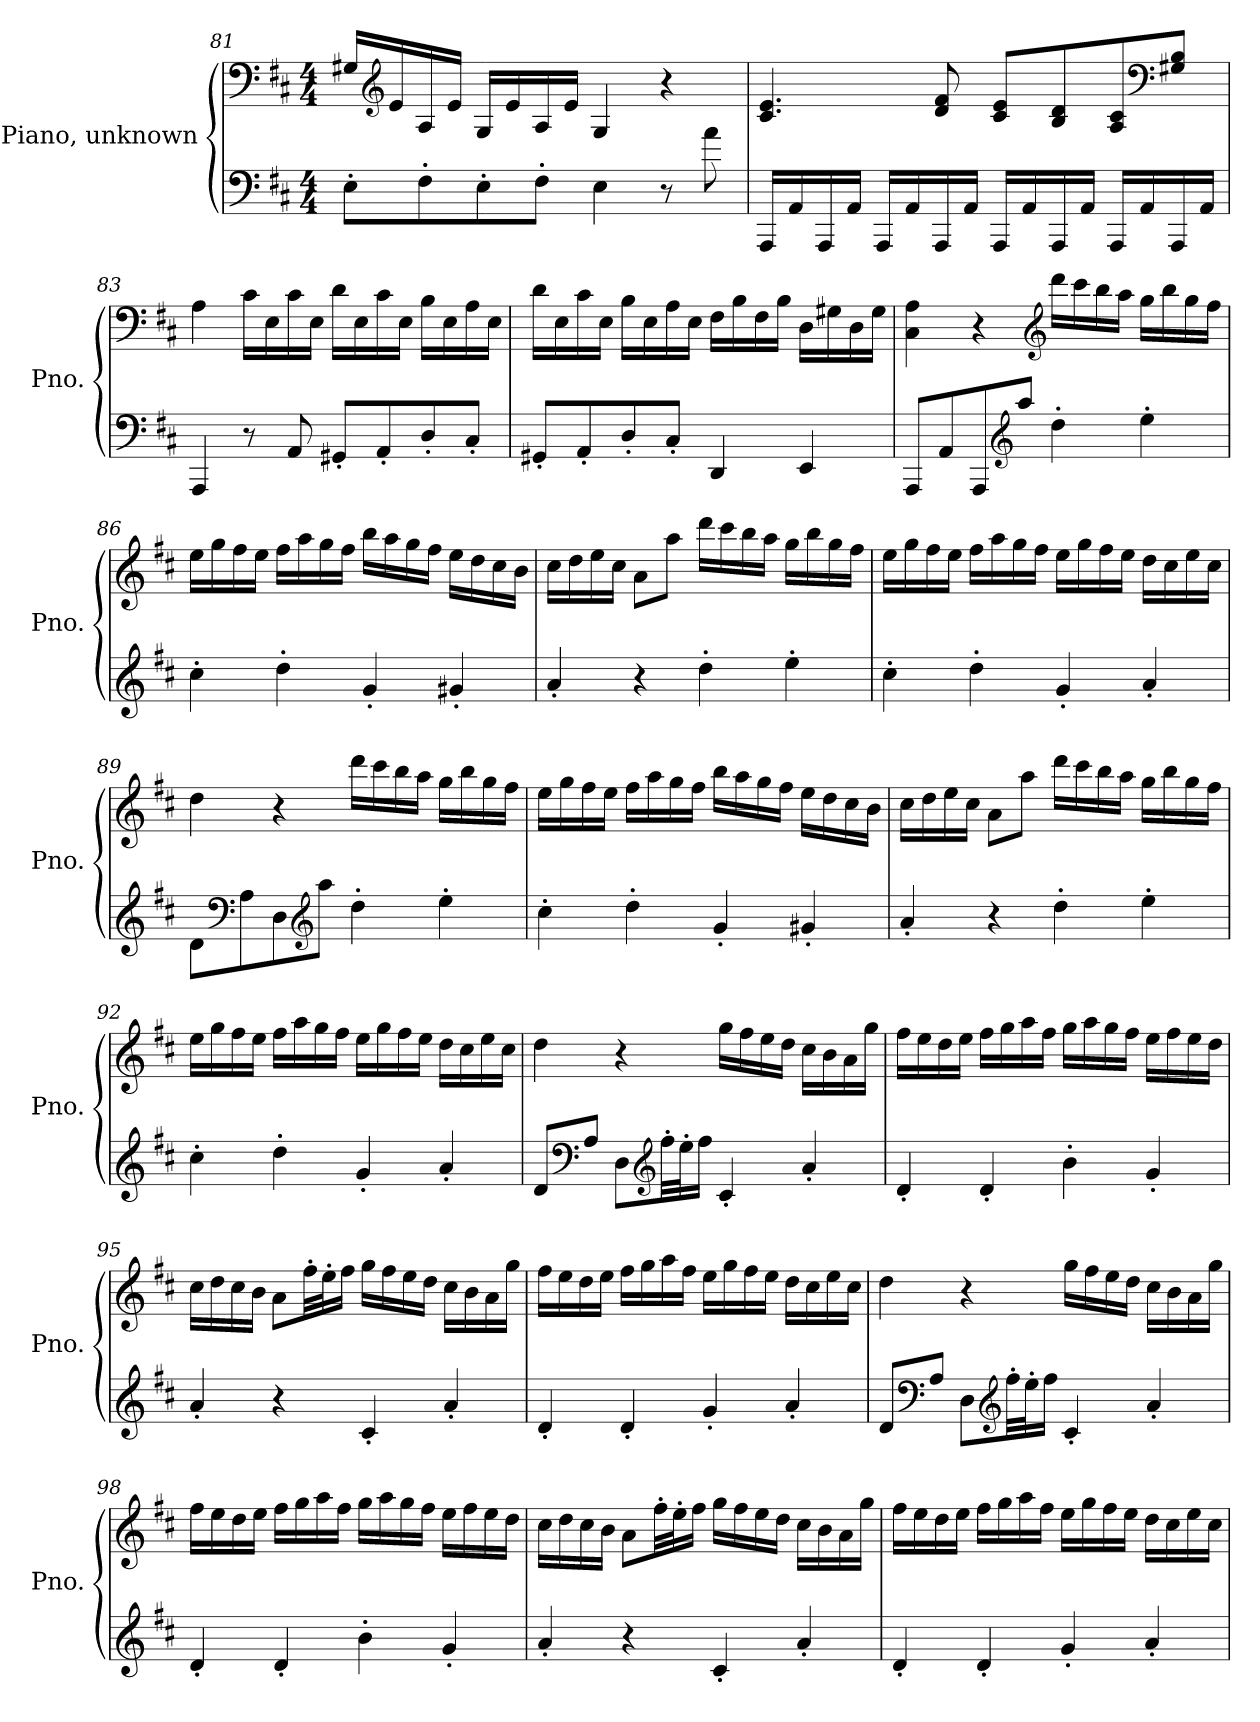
**kern	**kern
*part1	*part1
*staff2	*staff1
*I"Piano, unknown	*
*I'Pno.	*
!!LO:LB:g=z
*clefF4	*clefF4
*k[f#c#]	*k[f#c#]
*M4/4	*M4/4
=81	=81
8E'\L	16G#X/LL
*	*clefG2
.	16e/
8F#'\	16A/
.	16e/JJ
8E'\	16G#/LL
.	16e/
8F#'\J	16A/
.	16e/JJ
4E\	4G#/
8r	4r
8a\	.
=82	=82
16AAA/LL	4.c#/ 4.e/
16AA/	.
16AAA/	.
16AA/JJ	.
16AAA/LL	.
16AA/	.
16AAA/	8d/ 8f#/
16AA/JJ	.
16AAA/LL	8c#/ 8e/L
16AA/	.
16AAA/	8B/ 8d/
16AA/JJ	.
16AAA/LL	8A/ 8c#/
16AA/	.
*	*clefF4
16AAA/	8G#X/ 8B/J
16AA/JJ	.
=83	=83
4AAA/	4A\
8r	16c#\LL
.	16E\
8AA/	16c#\
.	16E\JJ
8GG#X'/L	16d\LL
.	16E\
8AA'/	16c#\
.	16E\JJ
8D'/	16B\LL
.	16E\
8C#'/J	16A\
.	16E\JJ
!!LO:LB:g=z
=84	=84
8GG#X'/L	16d\LL
.	16E\
8AA'/	16c#\
.	16E\JJ
8D'/	16B\LL
.	16E\
8C#'/J	16A\
.	16E\JJ
4DD/	16F#\LL
.	16B\
.	16F#\
.	16B\JJ
4EE/	16D\LL
.	16G#X\
.	16D\
.	16G#\JJ
=85	=85
8AAA/L	4C#\ 4A\
8AA/	.
8AAA/	4r
*clefG2	*
8aa/J	.
*	*clefG2
4dd'\	16ddd\LL
.	16ccc#\
.	16bb\
.	16aa\JJ
4ee'\	16gg\LL
.	16bb\
.	16gg\
.	16ff#\JJ
!!LO:LB:g=z
=86	=86
4cc#'\	16ee\LL
.	16gg\
.	16ff#\
.	16ee\JJ
4dd'\	16ff#\LL
.	16aa\
.	16gg\
.	16ff#\JJ
4g'/	16bb\LL
.	16aa\
.	16gg\
.	16ff#\JJ
4g#X'/	16ee\LL
.	16dd\
.	16cc#\
.	16b\JJ
=87	=87
4a'/	16cc#\LL
.	16dd\
.	16ee\
.	16cc#\JJ
4r	8a\L
.	8aa\J
4dd'\	16ddd\LL
.	16ccc#\
.	16bb\
.	16aa\JJ
4ee'\	16gg\LL
.	16bb\
.	16gg\
.	16ff#\JJ
!!LO:LB:g=z
=88	=88
4cc#'\	16ee\LL
.	16gg\
.	16ff#\
.	16ee\JJ
4dd'\	16ff#\LL
.	16aa\
.	16gg\
.	16ff#\JJ
4g'/	16ee\LL
.	16gg\
.	16ff#\
.	16ee\JJ
4a'/	16dd\LL
.	16cc#\
.	16ee\
.	16cc#\JJ
=89	=89
8d\L	4dd\
*clefF4	*
8A\	.
8D\	4r
*clefG2	*
8aa\J	.
4dd'\	16ddd\LL
.	16ccc#\
.	16bb\
.	16aa\JJ
4ee'\	16gg\LL
.	16bb\
.	16gg\
.	16ff#\JJ
!!LO:LB:g=z
=90	=90
4cc#'\	16ee\LL
.	16gg\
.	16ff#\
.	16ee\JJ
4dd'\	16ff#\LL
.	16aa\
.	16gg\
.	16ff#\JJ
4g'/	16bb\LL
.	16aa\
.	16gg\
.	16ff#\JJ
4g#X'/	16ee\LL
.	16dd\
.	16cc#\
.	16b\JJ
=91	=91
4a'/	16cc#\LL
.	16dd\
.	16ee\
.	16cc#\JJ
4r	8a\L
.	8aa\J
4dd'\	16ddd\LL
.	16ccc#\
.	16bb\
.	16aa\JJ
4ee'\	16gg\LL
.	16bb\
.	16gg\
.	16ff#\JJ
!!LO:PB:g=z
=92	=92
4cc#'\	16ee\LL
.	16gg\
.	16ff#\
.	16ee\JJ
4dd'\	16ff#\LL
.	16aa\
.	16gg\
.	16ff#\JJ
4g'/	16ee\LL
.	16gg\
.	16ff#\
.	16ee\JJ
4a'/	16dd\LL
.	16cc#\
.	16ee\
.	16cc#\JJ
=93	=93
8d/L	4dd\
*clefF4	*
8A/J	.
8D\L	4r
*clefG2	*
32ff#'\LL	.
32ee'\J	.
16ff#\JJ	.
4c#'/	16gg\LL
.	16ff#\
.	16ee\
.	16dd\JJ
4a'/	16cc#\LL
.	16b\
.	16a\
.	16gg\JJ
!!LO:LB:g=z
=94	=94
4d'/	16ff#\LL
.	16ee\
.	16dd\
.	16ee\JJ
4d'/	16ff#\LL
.	16gg\
.	16aa\
.	16ff#\JJ
4b'\	16gg\LL
.	16aa\
.	16gg\
.	16ff#\JJ
4g'/	16ee\LL
.	16ff#\
.	16ee\
.	16dd\JJ
=95	=95
4a'/	16cc#\LL
.	16dd\
.	16cc#\
.	16b\JJ
4r	8a\L
.	32ff#'\LL
.	32ee'\J
.	16ff#\JJ
4c#'/	16gg\LL
.	16ff#\
.	16ee\
.	16dd\JJ
4a'/	16cc#\LL
.	16b\
.	16a\
.	16gg\JJ
!!LO:LB:g=z
=96	=96
4d'/	16ff#\LL
.	16ee\
.	16dd\
.	16ee\JJ
4d'/	16ff#\LL
.	16gg\
.	16aa\
.	16ff#\JJ
4g'/	16ee\LL
.	16gg\
.	16ff#\
.	16ee\JJ
4a'/	16dd\LL
.	16cc#\
.	16ee\
.	16cc#\JJ
=97	=97
8d/L	4dd\
*clefF4	*
8A/J	.
8D\L	4r
*clefG2	*
32ff#'\LL	.
32ee'\J	.
16ff#\JJ	.
4c#'/	16gg\LL
.	16ff#\
.	16ee\
.	16dd\JJ
4a'/	16cc#\LL
.	16b\
.	16a\
.	16gg\JJ
!!LO:LB:g=z
=98	=98
4d'/	16ff#\LL
.	16ee\
.	16dd\
.	16ee\JJ
4d'/	16ff#\LL
.	16gg\
.	16aa\
.	16ff#\JJ
4b'\	16gg\LL
.	16aa\
.	16gg\
.	16ff#\JJ
4g'/	16ee\LL
.	16ff#\
.	16ee\
.	16dd\JJ
=99	=99
4a'/	16cc#\LL
.	16dd\
.	16cc#\
.	16b\JJ
4r	8a\L
.	32ff#'\LL
.	32ee'\J
.	16ff#\JJ
4c#'/	16gg\LL
.	16ff#\
.	16ee\
.	16dd\JJ
4a'/	16cc#\LL
.	16b\
.	16a\
.	16gg\JJ
!!LO:LB:g=z
=100	=100
4d'/	16ff#\LL
.	16ee\
.	16dd\
.	16ee\JJ
4d'/	16ff#\LL
.	16gg\
.	16aa\
.	16ff#\JJ
4g'/	16ee\LL
.	16gg\
.	16ff#\
.	16ee\JJ
4a'/	16dd\LL
.	16cc#\
.	16ee\
.	16cc#\JJ
=	=
*-	*-
